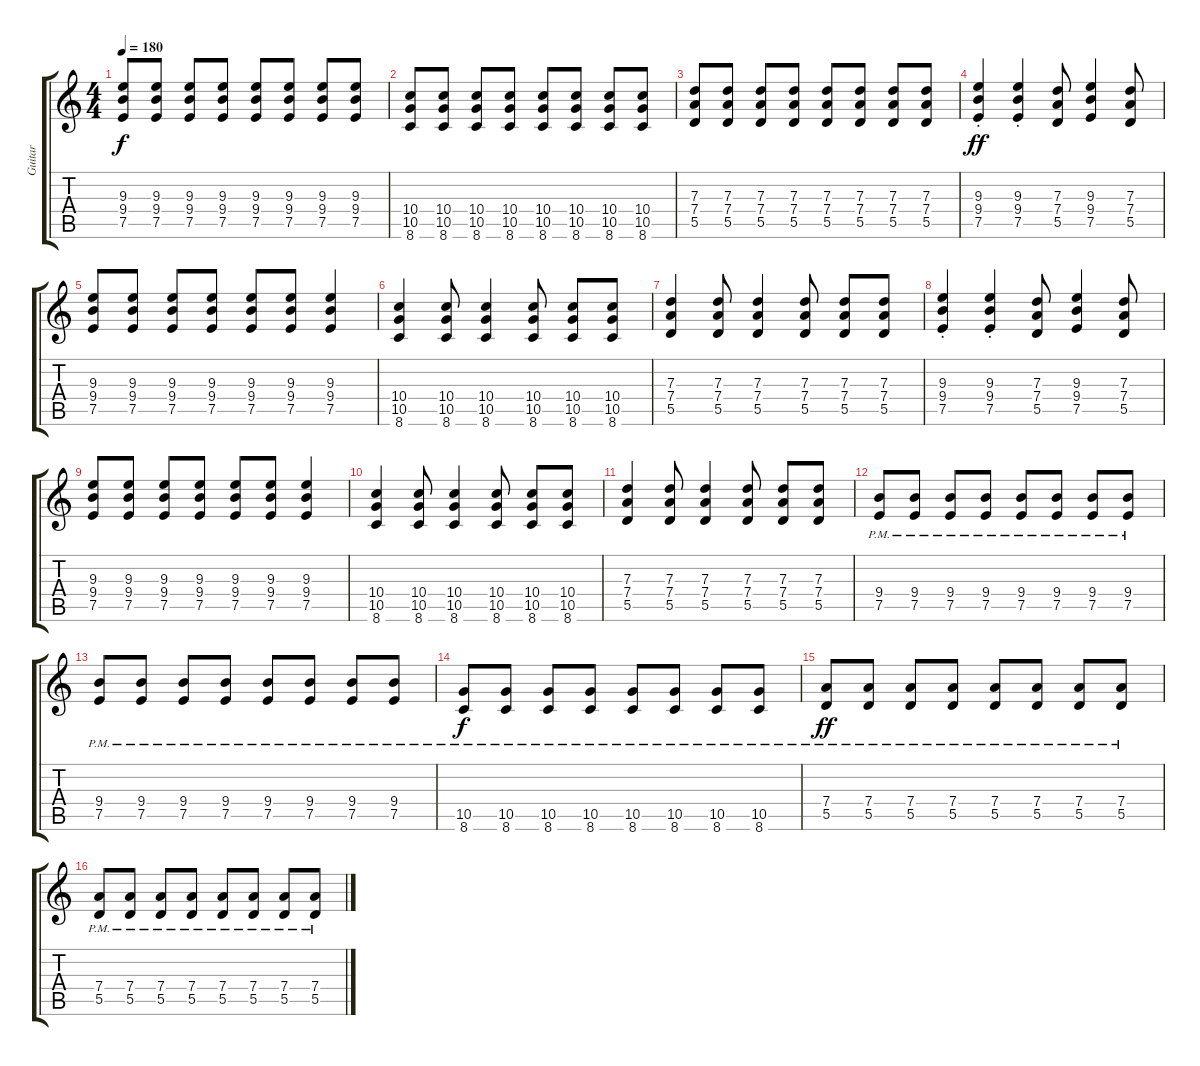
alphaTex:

\track ("Guitar" "Guitar") {instrument distortionguitar}
\staff {score tabs}
\tuning (E4 B3 G3 D3 A2 E2) {hide}
\ts (4 4)
\tempo 180
\clef g2
\ks c
(9.3 9.4 7.5).8{dy f} (9.3 9.4 7.5).8 (9.3 9.4 7.5).8 (9.3 9.4 7.5).8 (9.3 9.4 7.5).8 (9.3 9.4 7.5).8 (9.3 9.4 7.5).8 (9.3 9.4 7.5).8 |
(10.4 10.5 8.6).8 (10.4 10.5 8.6).8 (10.4 10.5 8.6).8 (10.4 10.5 8.6).8 (10.4 10.5 8.6).8 (10.4 10.5 8.6).8 (10.4 10.5 8.6).8 (10.4 10.5 8.6).8 |
(7.3 7.4 5.5).8 (7.3 7.4 5.5).8 (7.3 7.4 5.5).8 (7.3 7.4 5.5).8 (7.3 7.4 5.5).8 (7.3 7.4 5.5).8 (7.3 7.4 5.5).8 (7.3 7.4 5.5).8 |
(9.3{st} 9.4{st} 7.5{st}).4{dy ff} (9.3{st} 9.4{st} 7.5{st}).4 (7.3 7.4 5.5).8 (9.3 9.4 7.5).4 (7.3 7.4 5.5).8 |
(9.3 9.4 7.5).8 (9.3 9.4 7.5).8 (9.3 9.4 7.5).8 (9.3 9.4 7.5).8 (9.3 9.4 7.5).8 (9.3 9.4 7.5).8 (9.3 9.4 7.5).4 |
(10.4 10.5 8.6).4 (10.4 10.5 8.6).8 (10.4 10.5 8.6).4 (10.4 10.5 8.6).8 (10.4 10.5 8.6).8 (10.4 10.5 8.6).8 |
(7.3 7.4 5.5).4 (7.3 7.4 5.5).8 (7.3 7.4 5.5).4 (7.3 7.4 5.5).8 (7.3 7.4 5.5).8 (7.3 7.4 5.5).8 |
(9.3{st} 9.4{st} 7.5{st}).4 (9.3{st} 9.4{st} 7.5{st}).4 (7.3 7.4 5.5).8 (9.3 9.4 7.5).4 (7.3 7.4 5.5).8 |
(9.3 9.4 7.5).8 (9.3 9.4 7.5).8 (9.3 9.4 7.5).8 (9.3 9.4 7.5).8 (9.3 9.4 7.5).8 (9.3 9.4 7.5).8 (9.3 9.4 7.5).4 |
(10.4 10.5 8.6).4 (10.4 10.5 8.6).8 (10.4 10.5 8.6).4 (10.4 10.5 8.6).8 (10.4 10.5 8.6).8 (10.4 10.5 8.6).8 |
(7.3 7.4 5.5).4 (7.3 7.4 5.5).8 (7.3 7.4 5.5).4 (7.3 7.4 5.5).8 (7.3 7.4 5.5).8 (7.3 7.4 5.5).8 |
(9.4{pm} 7.5{pm}).8 (9.4{pm} 7.5{pm}).8 (9.4{pm} 7.5{pm}).8 (9.4{pm} 7.5{pm}).8 (9.4{pm} 7.5{pm}).8 (9.4{pm} 7.5{pm}).8 (9.4{pm} 7.5{pm}).8 (9.4{pm} 7.5{pm}).8 |
(9.4{pm} 7.5{pm}).8 (9.4{pm} 7.5{pm}).8 (9.4{pm} 7.5{pm}).8 (9.4{pm} 7.5{pm}).8 (9.4{pm} 7.5{pm}).8 (9.4{pm} 7.5{pm}).8 (9.4{pm} 7.5{pm}).8 (9.4{pm} 7.5{pm}).8 |
(10.5{pm} 8.6{pm}).8{dy f} (10.5{pm} 8.6{pm}).8 (10.5{pm} 8.6{pm}).8 (10.5{pm} 8.6{pm}).8 (10.5{pm} 8.6{pm}).8 (10.5{pm} 8.6{pm}).8 (10.5{pm} 8.6{pm}).8 (10.5{pm} 8.6{pm}).8 |
(7.4{pm} 5.5{pm}).8{dy ff} (7.4{pm} 5.5{pm}).8 (7.4{pm} 5.5{pm}).8 (7.4{pm} 5.5{pm}).8 (7.4{pm} 5.5{pm}).8 (7.4{pm} 5.5{pm}).8 (7.4{pm} 5.5{pm}).8 (7.4{pm} 5.5{pm}).8 |
(7.4{pm} 5.5{pm}).8 (7.4{pm} 5.5{pm}).8 (7.4{pm} 5.5{pm}).8 (7.4{pm} 5.5{pm}).8 (7.4{pm} 5.5{pm}).8 (7.4{pm} 5.5{pm}).8 (7.4{pm} 5.5{pm}).8 (7.4{pm} 5.5{pm}).8
